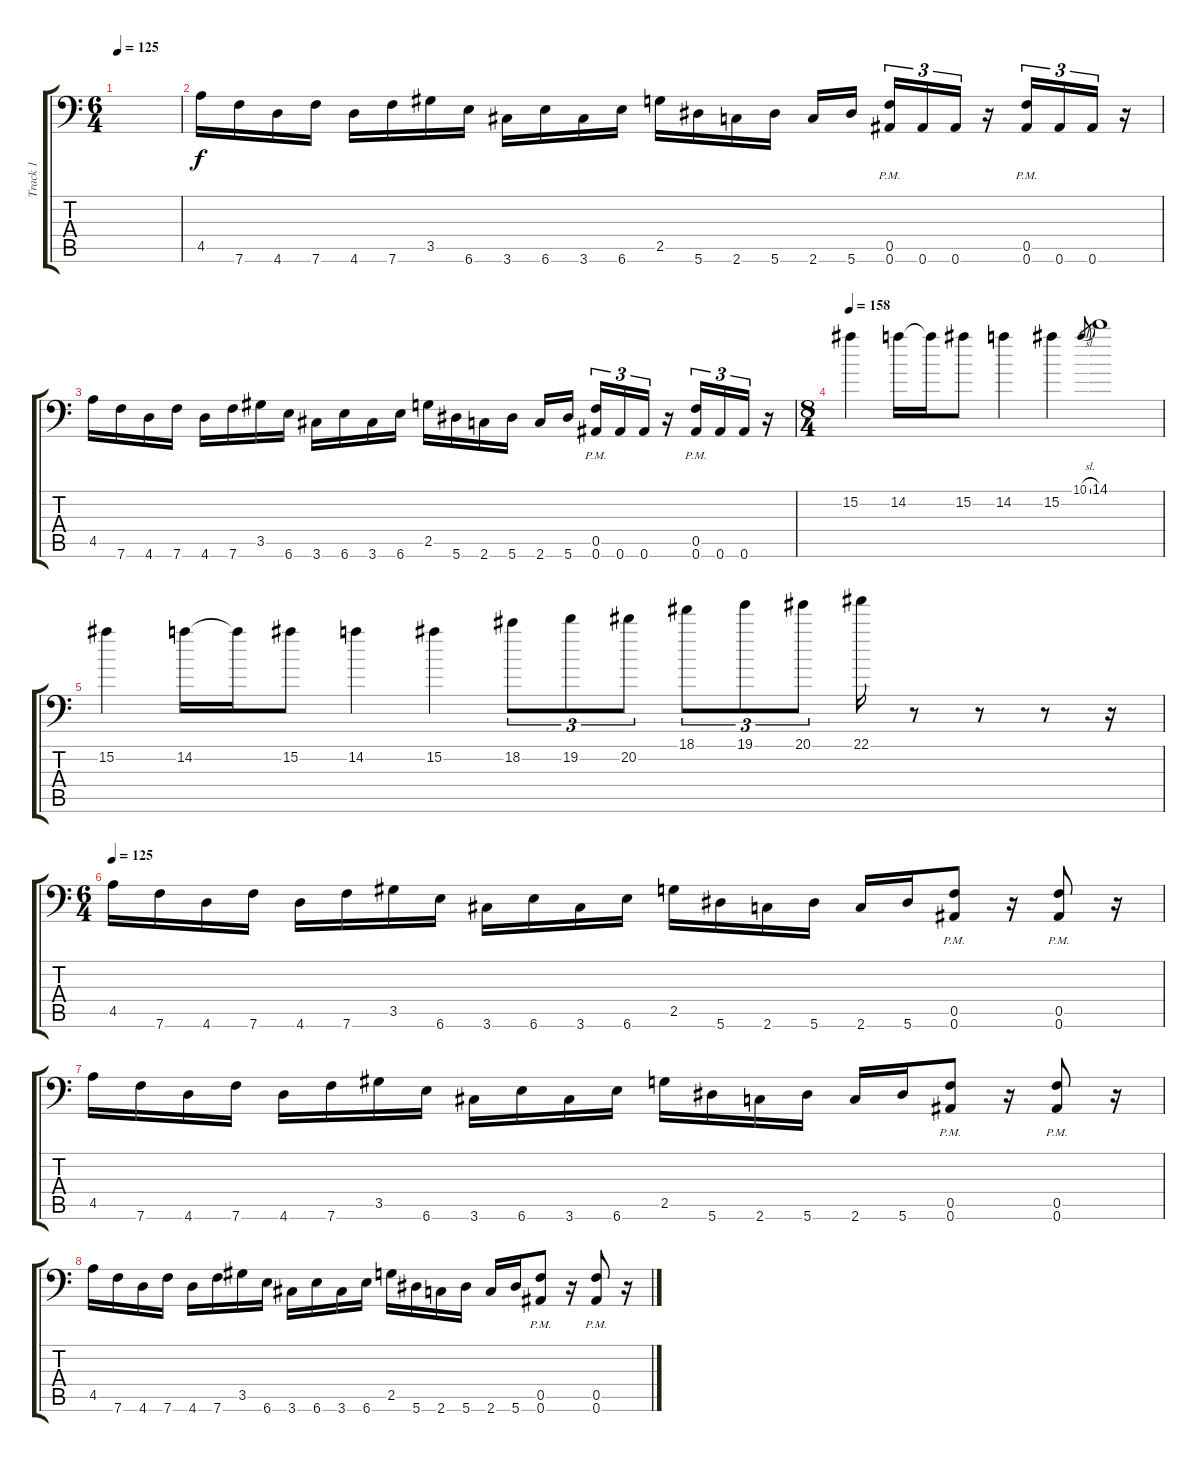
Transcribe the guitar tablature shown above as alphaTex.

\track ("Track 1" "Track 1") {instrument distortionguitar}
\staff {score tabs}
\tuning (C4 G3 Eb3 Bb2 F2 Bb1) {hide}
\ts (6 4)
\tempo 125
\clef f4
\ks c
|
4.5.16 7.6.16 4.6.16 7.6.16 4.6.16 7.6.16 3.5.16 6.6.16 3.6.16 6.6.16 3.6.16 6.6.16 2.5.16 5.6.16 2.6.16 5.6.16 2.6.16 5.6.16{beam splitsecondary} (0.5{pm} 0.6{pm}).16{tu (3 2)} 0.6.16{tu (3 2)} 0.6.16{tu (3 2)} r.16 (0.5{pm} 0.6{pm}).16{tu (3 2)} 0.6.16{tu (3 2)} 0.6.16{tu (3 2)} r.16 |
4.5.16 7.6.16 4.6.16 7.6.16 4.6.16 7.6.16 3.5.16 6.6.16 3.6.16 6.6.16 3.6.16 6.6.16 2.5.16 5.6.16 2.6.16 5.6.16 2.6.16 5.6.16{beam splitsecondary} (0.5{pm} 0.6{pm}).16{tu (3 2)} 0.6.16{tu (3 2)} 0.6.16{tu (3 2)} r.16 (0.5{pm} 0.6{pm}).16{tu (3 2)} 0.6.16{tu (3 2)} 0.6.16{tu (3 2)} r.16 |
\ts (8 4)
\tempo 158
15.2.4 14.2.16 14.2{t}.16 15.2.8 14.2.4 15.2.4 10.1{sl}.8{gr} 14.1.1 |
15.2.4 14.2.16 14.2{t}.16 15.2.8 14.2.4 15.2.4 18.2.8{tu (3 2)} 19.2.8{tu (3 2)} 20.2.8{tu (3 2)} 18.1.8{tu (3 2)} 19.1.8{tu (3 2)} 20.1.8{tu (3 2)} 22.1.16 r.8 r.8 r.8 r.16 |
\ts (6 4)
\tempo 125
4.5.16 7.6.16 4.6.16 7.6.16 4.6.16 7.6.16 3.5.16 6.6.16 3.6.16 6.6.16 3.6.16 6.6.16 2.5.16 5.6.16 2.6.16 5.6.16 2.6.16 5.6.16 (0.5{pm} 0.6{pm}).8 r.16 (0.5{pm} 0.6{pm}).8 r.16 |
4.5.16 7.6.16 4.6.16 7.6.16 4.6.16 7.6.16 3.5.16 6.6.16 3.6.16 6.6.16 3.6.16 6.6.16 2.5.16 5.6.16 2.6.16 5.6.16 2.6.16 5.6.16 (0.5{pm} 0.6{pm}).8 r.16 (0.5{pm} 0.6{pm}).8 r.16 |
4.5.16 7.6.16 4.6.16 7.6.16 4.6.16 7.6.16 3.5.16 6.6.16 3.6.16 6.6.16 3.6.16 6.6.16 2.5.16 5.6.16 2.6.16 5.6.16 2.6.16 5.6.16 (0.5{pm} 0.6{pm}).8 r.16 (0.5{pm} 0.6{pm}).8 r.16
